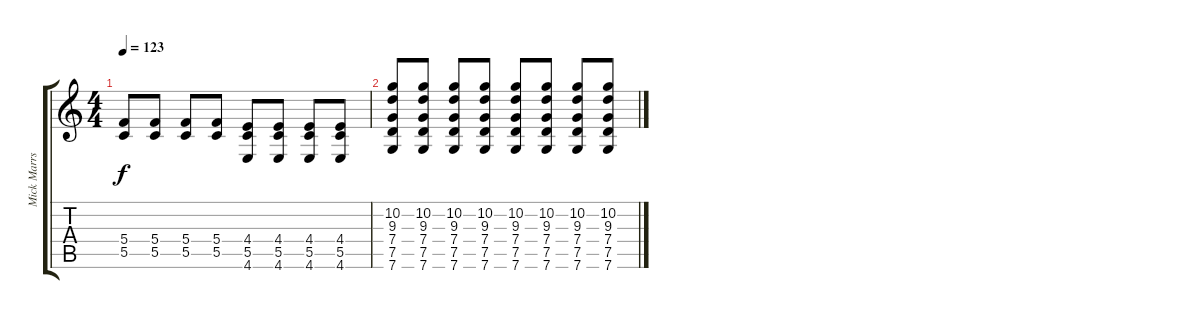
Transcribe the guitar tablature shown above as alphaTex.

\track ("Mick Marrs" "Mick Marrs") {instrument overdrivenguitar}
\staff {score tabs}
\tuning (D4 A3 F3 C3 G2 C2) {hide}
\ts (4 4)
\tempo 123
\clef g2
\ks c
(5.4 5.5).8{dy f} (5.4 5.5).8 (5.4 5.5).8 (5.4 5.5).8 (4.4 5.5 4.6).8 (4.4 5.5 4.6).8 (4.4 5.5 4.6).8 (4.4 5.5 4.6).8 |
(10.2 9.3 7.4 7.5 7.6).8 (10.2 9.3 7.4 7.5 7.6).8 (10.2 9.3 7.4 7.5 7.6).8 (10.2 9.3 7.4 7.5 7.6).8 (10.2 9.3 7.4 7.5 7.6).8 (10.2 9.3 7.4 7.5 7.6).8 (10.2 9.3 7.4 7.5 7.6).8 (10.2 9.3 7.4 7.5 7.6).8
